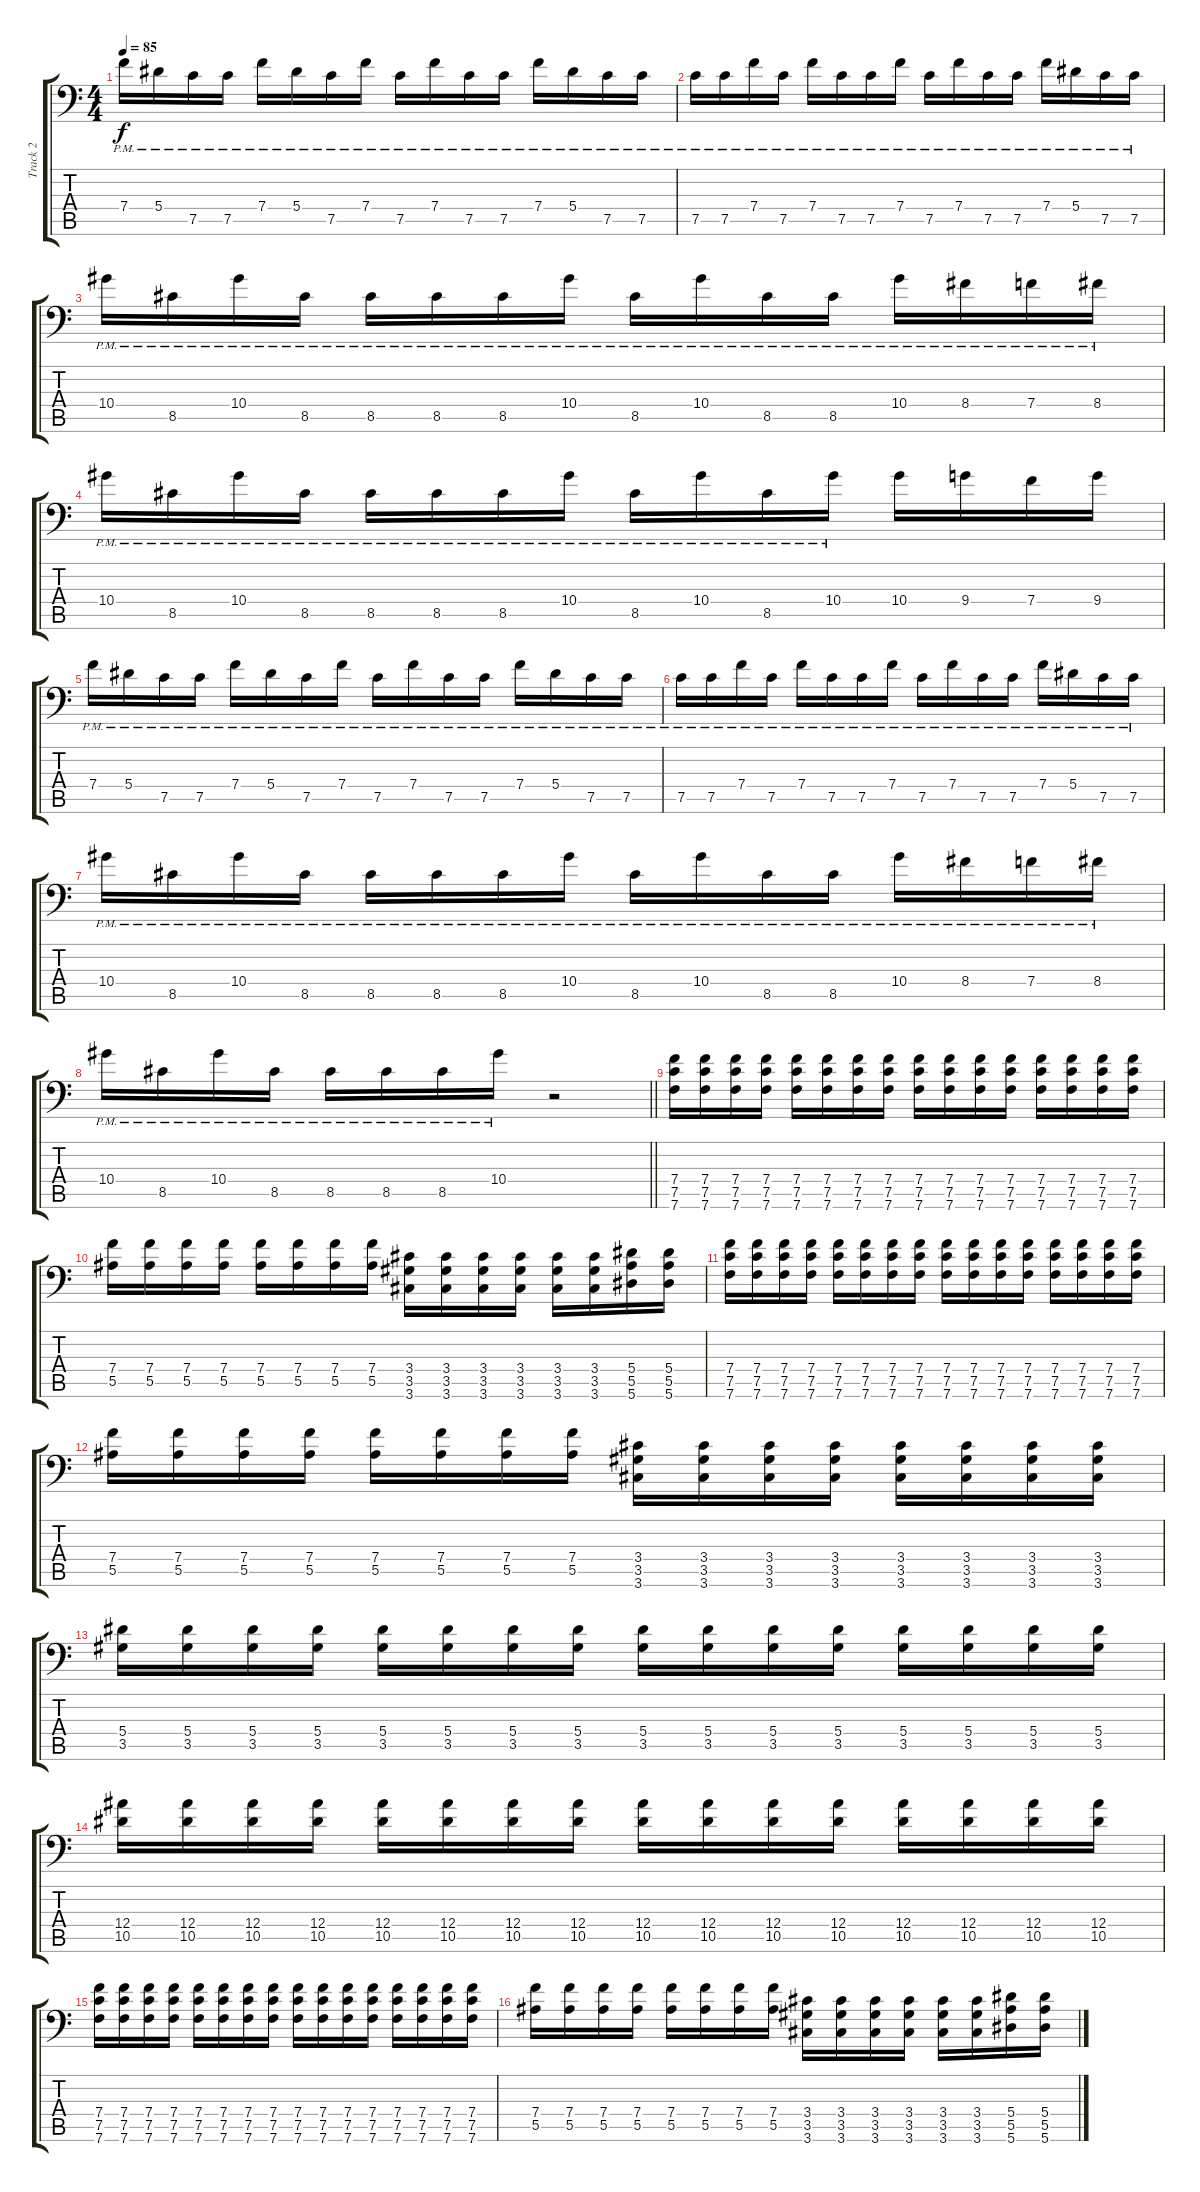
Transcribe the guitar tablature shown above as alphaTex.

\track ("Track 2" "Track 2") {instrument distortionguitar}
\staff {score tabs}
\tuning (C4 G3 Eb3 Bb2 F2 Bb1) {hide}
\ts (4 4)
\tempo 85
\clef f4
\ks c
7.4{pm}.16{dy f} 5.4{pm}.16 7.5{pm}.16 7.5{pm}.16 7.4{pm}.16 5.4{pm}.16 7.5{pm}.16 7.4{pm}.16 7.5{pm}.16 7.4{pm}.16 7.5{pm}.16 7.5{pm}.16 7.4{pm}.16 5.4{pm}.16 7.5{pm}.16 7.5{pm}.16 |
7.5{pm}.16 7.5{pm}.16 7.4{pm}.16 7.5{pm}.16 7.4{pm}.16 7.5{pm}.16 7.5{pm}.16 7.4{pm}.16 7.5{pm}.16 7.4{pm}.16 7.5{pm}.16 7.5{pm}.16 7.4{pm}.16 5.4{pm}.16 7.5{pm}.16 7.5{pm}.16 |
10.4{pm}.16 8.5{pm}.16 10.4{pm}.16 8.5{pm}.16 8.5{pm}.16 8.5{pm}.16 8.5{pm}.16 10.4{pm}.16 8.5{pm}.16 10.4{pm}.16 8.5{pm}.16 8.5{pm}.16 10.4{pm}.16 8.4{pm}.16 7.4{pm}.16 8.4{pm}.16 |
10.4{pm}.16 8.5{pm}.16 10.4{pm}.16 8.5{pm}.16 8.5{pm}.16 8.5{pm}.16 8.5{pm}.16 10.4{pm}.16 8.5{pm}.16 10.4{pm}.16 8.5{pm}.16 10.4{pm}.16 10.4.16 9.4.16 7.4.16 9.4.16 |
7.4{pm}.16 5.4{pm}.16 7.5{pm}.16 7.5{pm}.16 7.4{pm}.16 5.4{pm}.16 7.5{pm}.16 7.4{pm}.16 7.5{pm}.16 7.4{pm}.16 7.5{pm}.16 7.5{pm}.16 7.4{pm}.16 5.4{pm}.16 7.5{pm}.16 7.5{pm}.16 |
7.5{pm}.16 7.5{pm}.16 7.4{pm}.16 7.5{pm}.16 7.4{pm}.16 7.5{pm}.16 7.5{pm}.16 7.4{pm}.16 7.5{pm}.16 7.4{pm}.16 7.5{pm}.16 7.5{pm}.16 7.4{pm}.16 5.4{pm}.16 7.5{pm}.16 7.5{pm}.16 |
10.4{pm}.16 8.5{pm}.16 10.4{pm}.16 8.5{pm}.16 8.5{pm}.16 8.5{pm}.16 8.5{pm}.16 10.4{pm}.16 8.5{pm}.16 10.4{pm}.16 8.5{pm}.16 8.5{pm}.16 10.4{pm}.16 8.4{pm}.16 7.4{pm}.16 8.4{pm}.16 |
\barLineRight lightlight
10.4{pm}.16 8.5{pm}.16 10.4{pm}.16 8.5{pm}.16 8.5{pm}.16 8.5{pm}.16 8.5{pm}.16 10.4{pm}.16 r.2 |
(7.4 7.5 7.6).16 (7.4 7.5 7.6).16 (7.4 7.5 7.6).16 (7.4 7.5 7.6).16 (7.4 7.5 7.6).16 (7.4 7.5 7.6).16 (7.4 7.5 7.6).16 (7.4 7.5 7.6).16 (7.4 7.5 7.6).16 (7.4 7.5 7.6).16 (7.4 7.5 7.6).16 (7.4 7.5 7.6).16 (7.4 7.5 7.6).16 (7.4 7.5 7.6).16 (7.4 7.5 7.6).16 (7.4 7.5 7.6).16 |
(7.4 5.5).16 (7.4 5.5).16 (7.4 5.5).16 (7.4 5.5).16 (7.4 5.5).16 (7.4 5.5).16 (7.4 5.5).16 (7.4 5.5).16 (3.4 3.5 3.6).16 (3.4 3.5 3.6).16 (3.4 3.5 3.6).16 (3.4 3.5 3.6).16 (3.4 3.5 3.6).16 (3.4 3.5 3.6).16 (5.4 5.5 5.6).16 (5.4 5.5 5.6).16 |
(7.4 7.5 7.6).16 (7.4 7.5 7.6).16 (7.4 7.5 7.6).16 (7.4 7.5 7.6).16 (7.4 7.5 7.6).16 (7.4 7.5 7.6).16 (7.4 7.5 7.6).16 (7.4 7.5 7.6).16 (7.4 7.5 7.6).16 (7.4 7.5 7.6).16 (7.4 7.5 7.6).16 (7.4 7.5 7.6).16 (7.4 7.5 7.6).16 (7.4 7.5 7.6).16 (7.4 7.5 7.6).16 (7.4 7.5 7.6).16 |
(7.4 5.5).16 (7.4 5.5).16 (7.4 5.5).16 (7.4 5.5).16 (7.4 5.5).16 (7.4 5.5).16 (7.4 5.5).16 (7.4 5.5).16 (3.4 3.5 3.6).16 (3.4 3.5 3.6).16 (3.4 3.5 3.6).16 (3.4 3.5 3.6).16 (3.4 3.5 3.6).16 (3.4 3.5 3.6).16 (3.4 3.5 3.6).16 (3.4 3.5 3.6).16 |
(5.4 3.5).16 (5.4 3.5).16 (5.4 3.5).16 (5.4 3.5).16 (5.4 3.5).16 (5.4 3.5).16 (5.4 3.5).16 (5.4 3.5).16 (5.4 3.5).16 (5.4 3.5).16 (5.4 3.5).16 (5.4 3.5).16 (5.4 3.5).16 (5.4 3.5).16 (5.4 3.5).16 (5.4 3.5).16 |
(12.4 10.5).16 (12.4 10.5).16 (12.4 10.5).16 (12.4 10.5).16 (12.4 10.5).16 (12.4 10.5).16 (12.4 10.5).16 (12.4 10.5).16 (12.4 10.5).16 (12.4 10.5).16 (12.4 10.5).16 (12.4 10.5).16 (12.4 10.5).16 (12.4 10.5).16 (12.4 10.5).16 (12.4 10.5).16 |
(7.4 7.5 7.6).16 (7.4 7.5 7.6).16 (7.4 7.5 7.6).16 (7.4 7.5 7.6).16 (7.4 7.5 7.6).16 (7.4 7.5 7.6).16 (7.4 7.5 7.6).16 (7.4 7.5 7.6).16 (7.4 7.5 7.6).16 (7.4 7.5 7.6).16 (7.4 7.5 7.6).16 (7.4 7.5 7.6).16 (7.4 7.5 7.6).16 (7.4 7.5 7.6).16 (7.4 7.5 7.6).16 (7.4 7.5 7.6).16 |
(7.4 5.5).16 (7.4 5.5).16 (7.4 5.5).16 (7.4 5.5).16 (7.4 5.5).16 (7.4 5.5).16 (7.4 5.5).16 (7.4 5.5).16 (3.4 3.5 3.6).16 (3.4 3.5 3.6).16 (3.4 3.5 3.6).16 (3.4 3.5 3.6).16 (3.4 3.5 3.6).16 (3.4 3.5 3.6).16 (5.4 5.5 5.6).16 (5.4 5.5 5.6).16
